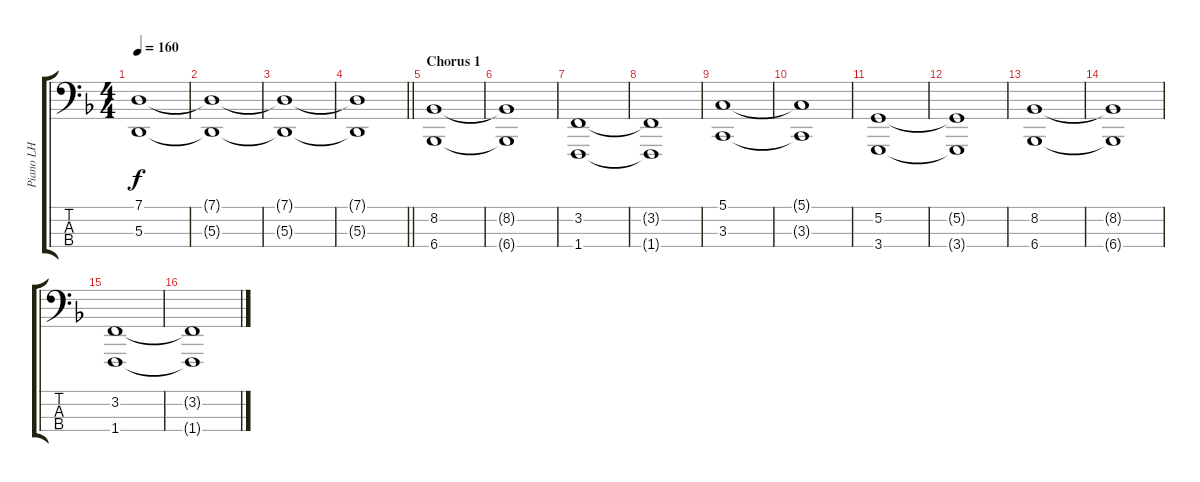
\track ("Piano LH" "Piano LH") {instrument acousticgrandpiano}
\staff {score tabs}
\tuning (G2 D2 A1 E1) {hide}
\ts (4 4)
\tempo 160
\clef f4
\ks f
(7.1 5.3).1{dy f} |
(7.1{t} 5.3{t}).1 |
(7.1{t} 5.3{t}).1 |
\barLineRight lightlight
(7.1{t} 5.3{t}).1 |
\section ("" "Chorus 1")
(8.2 6.4).1 |
(8.2{t} 6.4{t}).1 |
(3.2 1.4).1 |
(3.2{t} 1.4{t}).1 |
(5.1 3.3).1 |
(5.1{t} 3.3{t}).1 |
(5.2 3.4).1 |
(5.2{t} 3.4{t}).1 |
(8.2 6.4).1 |
(8.2{t} 6.4{t}).1 |
(3.2 1.4).1 |
(3.2{t} 1.4{t}).1
